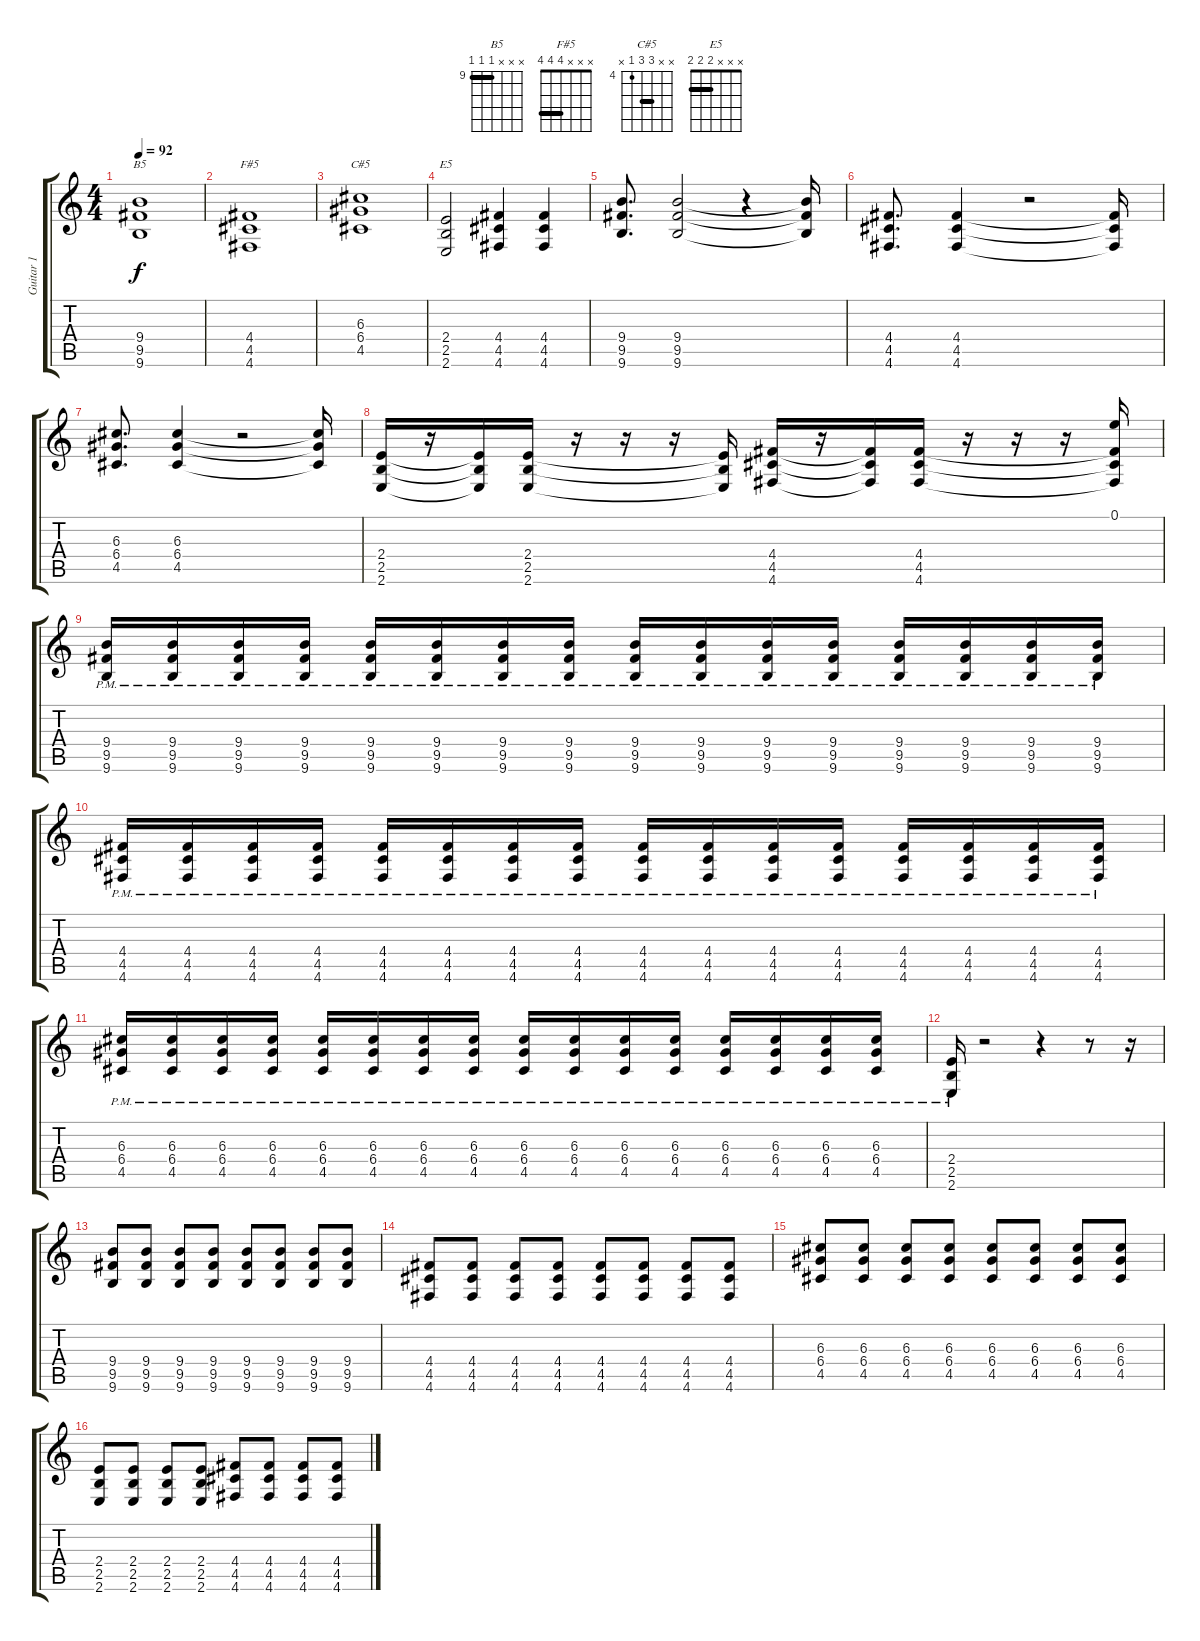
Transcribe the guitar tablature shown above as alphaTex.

\track ("Guitar 1" "Guitar 1") {instrument overdrivenguitar}
\staff {score tabs}
\tuning (E4 B3 G3 D3 A2 D2) {hide}
\chord ("B5" x x x 9 9 9) {firstfret 9 barre 9}
\chord ("F#5" x x x 4 4 4) {barre 4}
\chord ("C#5" x x 6 6 4 x) {firstfret 4 barre 6}
\chord ("E5" x x x 2 2 2) {barre 2}
\ts (4 4)
\tempo 92
\clef g2
\ks c
(9.4 9.5 9.6).1{ch "B5" dy f} |
(4.4 4.5 4.6).1{ch "F#5"} |
(6.3 6.4 4.5).1{ch "C#5"} |
(2.4 2.5 2.6).2{ch "E5"} (4.4 4.5 4.6).4 (4.4 4.5 4.6).4 |
(9.4 9.5 9.6).8{d} (9.4 9.5 9.6).2 r.4 (9.4{t} 9.5{t} 9.6{t}).16 |
(4.4 4.5 4.6).8{d} (4.4 4.5 4.6).4 r.2 (4.4{t} 4.5{t} 4.6{t}).16 |
(6.3 6.4 4.5).8{d} (6.3 6.4 4.5).4 r.2 (6.3{t} 6.4{t} 4.5{t}).16 |
(2.4 2.5 2.6).16 r.16 (2.4{t} 2.5{t} 2.6{t}).16 (2.4 2.5 2.6).16 r.16 r.16 r.16 (2.4{t} 2.5{t} 2.6{t}).16 (4.4 4.5 4.6).16 r.16 (4.4{t} 4.5{t} 4.6{t}).16 (4.4 4.5 4.6).16 r.16 r.16 r.16 (0.1 4.4{t} 4.5{t} 4.6{t}).16 |
(9.4{pm} 9.5{pm} 9.6{pm}).16 (9.4{pm} 9.5{pm} 9.6{pm}).16 (9.4{pm} 9.5{pm} 9.6{pm}).16 (9.4{pm} 9.5{pm} 9.6{pm}).16 (9.4{pm} 9.5{pm} 9.6{pm}).16 (9.4{pm} 9.5{pm} 9.6{pm}).16 (9.4{pm} 9.5{pm} 9.6{pm}).16 (9.4{pm} 9.5{pm} 9.6{pm}).16 (9.4{pm} 9.5{pm} 9.6{pm}).16 (9.4{pm} 9.5{pm} 9.6{pm}).16 (9.4{pm} 9.5{pm} 9.6{pm}).16 (9.4{pm} 9.5{pm} 9.6{pm}).16 (9.4{pm} 9.5{pm} 9.6{pm}).16 (9.4{pm} 9.5{pm} 9.6{pm}).16 (9.4{pm} 9.5{pm} 9.6{pm}).16 (9.4{pm} 9.5{pm} 9.6{pm}).16 |
(4.4{pm} 4.5{pm} 4.6{pm}).16 (4.4{pm} 4.5{pm} 4.6{pm}).16 (4.4{pm} 4.5{pm} 4.6{pm}).16 (4.4{pm} 4.5{pm} 4.6{pm}).16 (4.4{pm} 4.5{pm} 4.6{pm}).16 (4.4{pm} 4.5{pm} 4.6{pm}).16 (4.4{pm} 4.5{pm} 4.6{pm}).16 (4.4{pm} 4.5{pm} 4.6{pm}).16 (4.4{pm} 4.5{pm} 4.6{pm}).16 (4.4{pm} 4.5{pm} 4.6{pm}).16 (4.4{pm} 4.5{pm} 4.6{pm}).16 (4.4{pm} 4.5{pm} 4.6{pm}).16 (4.4{pm} 4.5{pm} 4.6{pm}).16 (4.4{pm} 4.5{pm} 4.6{pm}).16 (4.4{pm} 4.5{pm} 4.6{pm}).16 (4.4{pm} 4.5{pm} 4.6{pm}).16 |
(6.3{pm} 6.4{pm} 4.5{pm}).16 (6.3{pm} 6.4{pm} 4.5{pm}).16 (6.3{pm} 6.4{pm} 4.5{pm}).16 (6.3{pm} 6.4{pm} 4.5{pm}).16 (6.3{pm} 6.4{pm} 4.5{pm}).16 (6.3{pm} 6.4{pm} 4.5{pm}).16 (6.3{pm} 6.4{pm} 4.5{pm}).16 (6.3{pm} 6.4{pm} 4.5{pm}).16 (6.3{pm} 6.4{pm} 4.5{pm}).16 (6.3{pm} 6.4{pm} 4.5{pm}).16 (6.3{pm} 6.4{pm} 4.5{pm}).16 (6.3{pm} 6.4{pm} 4.5{pm}).16 (6.3{pm} 6.4{pm} 4.5{pm}).16 (6.3{pm} 6.4{pm} 4.5{pm}).16 (6.3{pm} 6.4{pm} 4.5{pm}).16 (6.3{pm} 6.4{pm} 4.5{pm}).16 |
(2.4{pm} 2.5{pm} 2.6{pm}).16 r.2 r.4 r.8 r.16 |
(9.4 9.5 9.6).8 (9.4 9.5 9.6).8 (9.4 9.5 9.6).8 (9.4 9.5 9.6).8 (9.4 9.5 9.6).8 (9.4 9.5 9.6).8 (9.4 9.5 9.6).8 (9.4 9.5 9.6).8 |
(4.4 4.5 4.6).8 (4.4 4.5 4.6).8 (4.4 4.5 4.6).8 (4.4 4.5 4.6).8 (4.4 4.5 4.6).8 (4.4 4.5 4.6).8 (4.4 4.5 4.6).8 (4.4 4.5 4.6).8 |
(6.3 6.4 4.5).8 (6.3 6.4 4.5).8 (6.3 6.4 4.5).8 (6.3 6.4 4.5).8 (6.3 6.4 4.5).8 (6.3 6.4 4.5).8 (6.3 6.4 4.5).8 (6.3 6.4 4.5).8 |
(2.4 2.5 2.6).8 (2.4 2.5 2.6).8 (2.4 2.5 2.6).8 (2.4 2.5 2.6).8 (4.4 4.5 4.6).8 (4.4 4.5 4.6).8 (4.4 4.5 4.6).8 (4.4 4.5 4.6).8
